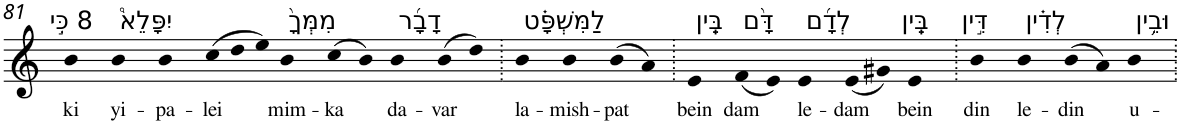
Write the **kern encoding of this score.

**kern	**text
*part1	*part1
*staff1	*staff1
*I"Piano	*
*I'Pno	*
!!LO:PB:g=z
*clefG2	*
*k[]	*
=81	=81
!LO:TX:a:t=8 כִּ֣י	!
!	!LO:LY:b
4b	ki
!LO:TX:a:t=יִפָּלֵא֩	!
!	!LO:LY:b
4b	yi-
!	!LO:LY:b
4b	-pa-
!	!LO:LY:b
(12cc	-lei
12dd	.
12ee)	.
!LO:TX:a:t=מִמְּךָ֨	!
!	!LO:LY:b
4b	mim-
!	!LO:LY:b
(8cc	-ka
8b)	.
!LO:TX:a:t=דָבָ֜ר	!
!	!LO:LY:b
4b	da-
!	!LO:LY:b
(8b	-var
8dd)	.
=82.	=82.
!LO:TX:a:t=לַמִּשְׁפָּ֗ט	!
!	!LO:LY:b
4b	la-
!	!LO:LY:b
4b	-mish-
!	!LO:LY:b
(8b	-pat
8a)	.
=83.	=83.
!LO:TX:a:t=בֵּֽין	!
!	!LO:LY:b
4e	bein
!LO:TX:a:t=דָּ֨ם	!
!	!LO:LY:b
(8f	dam
8e)	.
!LO:TX:a:t=לְדָ֜ם	!
!	!LO:LY:b
4e	le-
!	!LO:LY:b
(8e	-dam
8g#X)	.
!LO:TX:a:t=בֵּֽין	!
!	!LO:LY:b
4e	bein
=84.	=84.
!LO:TX:a:t=דִּ֣ין	!
!	!LO:LY:b
4b	din
!LO:TX:a:t=לְדִ֗ין	!
!	!LO:LY:b
4b	le-
!	!LO:LY:b
(8b	-din
8a)	.
!LO:TX:a:t=וּבֵ֥ין	!
!	!LO:LY:b
4b	u-
=.	=.
*-	*-
